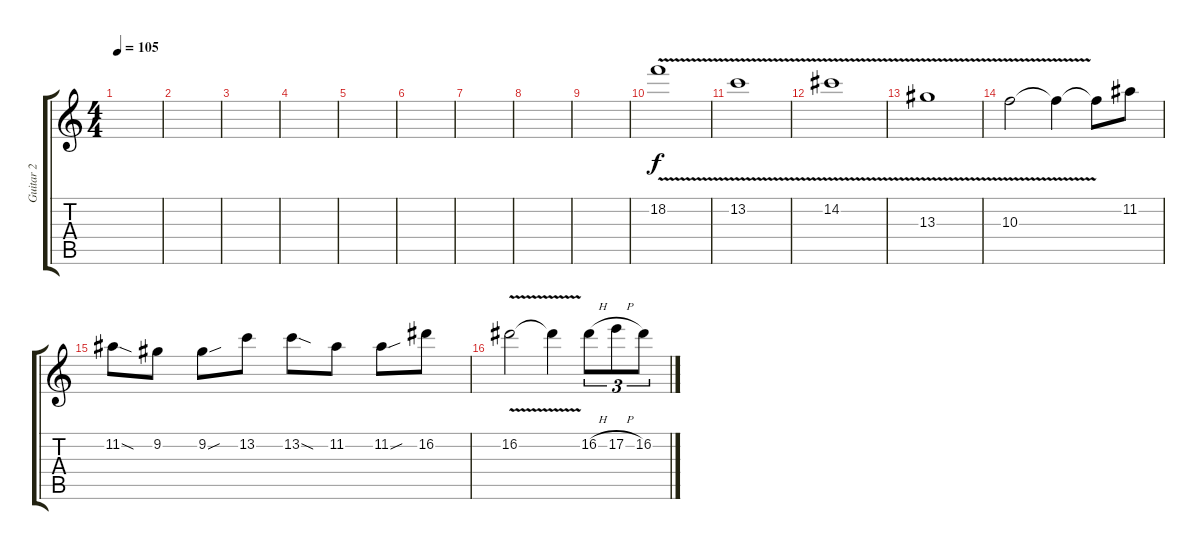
\track ("Guitar 2" "Guitar 2") {instrument distortionguitar}
\staff {score tabs}
\tuning (E4 B3 G3 D3 A2 E2) {hide}
\ts (4 4)
\tempo 105
\clef g2
\ks c
|
|
|
|
|
|
|
|
|
18.2{v}.1{volume 11 balance 10 instrument overdrivenguitar} |
13.2{v}.1 |
14.2{v}.1 |
13.3{v}.1 |
10.3{v}.2 10.3{t}.4 10.3{t}.8 11.2.8 |
11.2{sod}.8 9.2.8 9.2{sou}.8 13.2.8 13.2{sod}.8 11.2.8 11.2{sou}.8 16.2.8 |
16.2{v}.2 16.2{t}.4 16.2{h}.8{tu (3 2)} 17.2{h}.8{tu (3 2)} 16.2.8{tu (3 2)}
